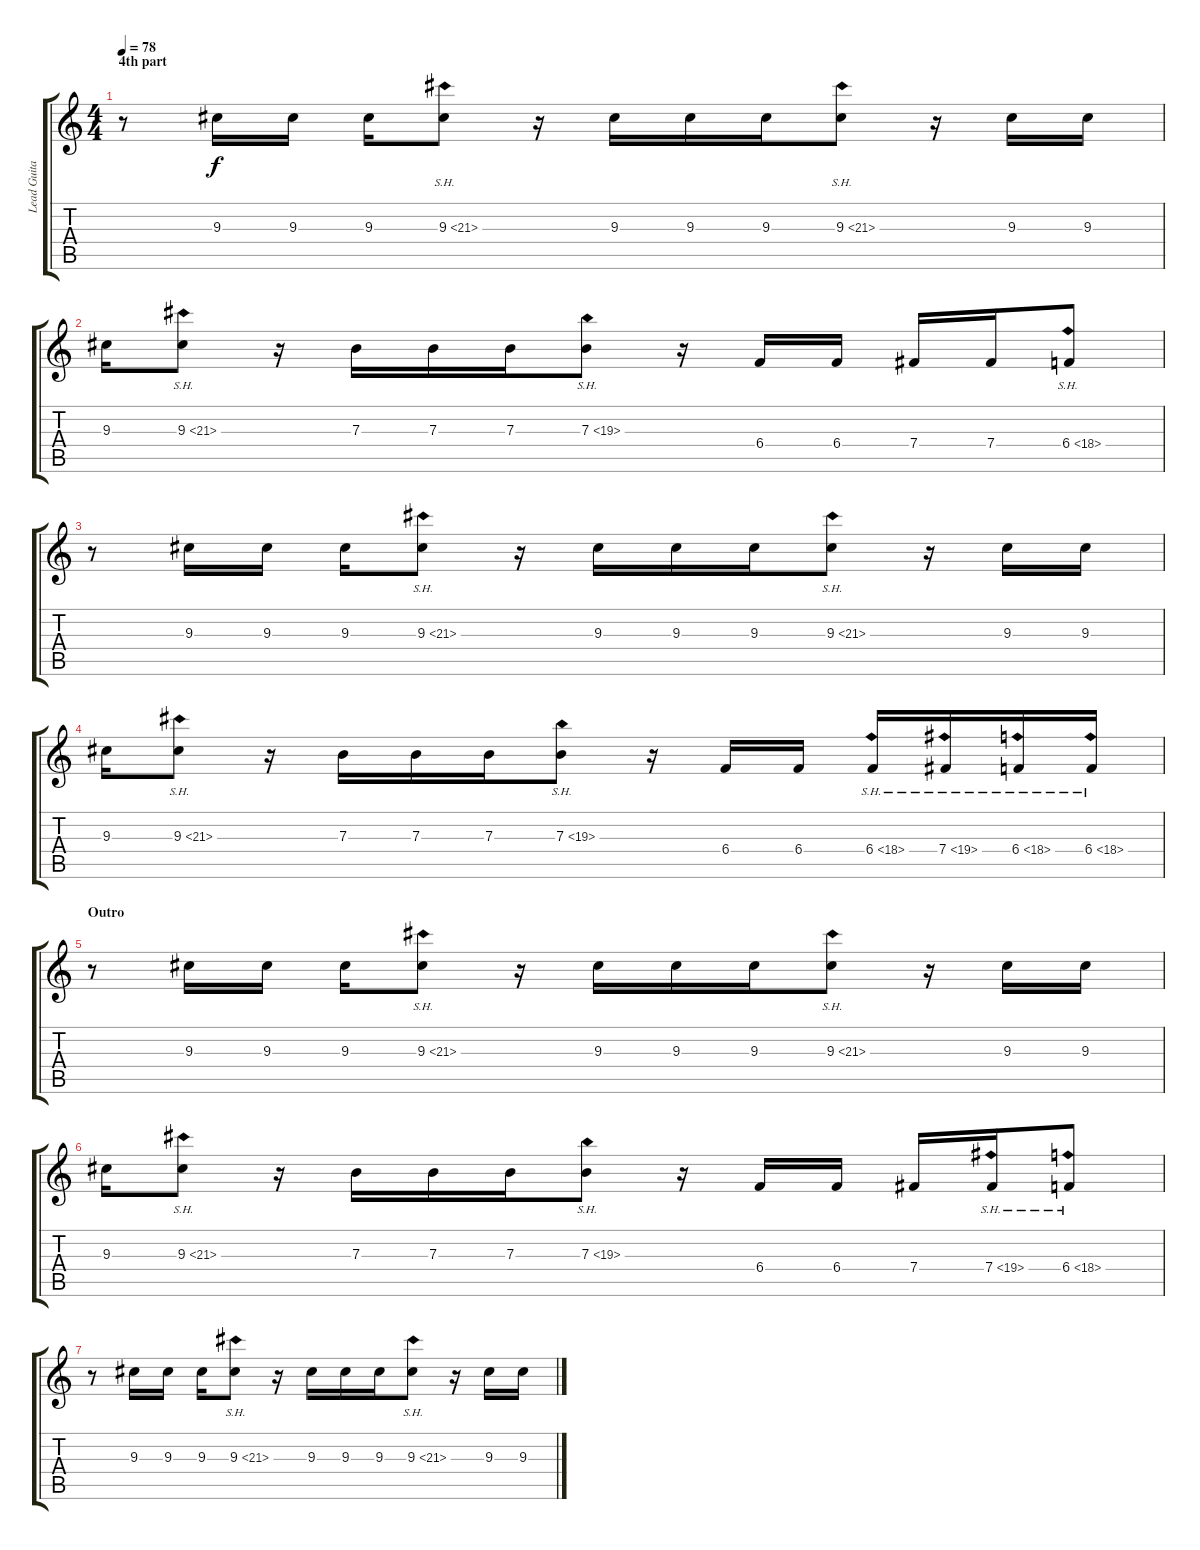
\track ("Lead Guitar w/Wah" "Lead Guita") {instrument distortionguitar}
\staff {score tabs}
\tuning (Db4 Ab3 E3 B2 Gb2 Db2) {hide}
\ts (4 4)
\section ("" "4th part")
\tempo 78
\clef g2
\ks c
r.8{dy f volume 13} 9.3.16 9.3.16 9.3.16 9.3{sh 12}.8 r.16 9.3.16 9.3.16 9.3.16 9.3{sh 12}.8 r.16 9.3.16 9.3.16 |
9.3.16 9.3{sh 12}.8 r.16 7.3.16 7.3.16 7.3.16 7.3{sh 12}.8 r.16 6.4.16 6.4.16 7.4.16 7.4.16 6.4{sh 12}.8 |
r.8 9.3.16 9.3.16 9.3.16 9.3{sh 12}.8 r.16 9.3.16 9.3.16 9.3.16 9.3{sh 12}.8 r.16 9.3.16 9.3.16 |
9.3.16 9.3{sh 12}.8 r.16 7.3.16 7.3.16 7.3.16 7.3{sh 12}.8 r.16 6.4.16 6.4.16 6.4{sh 12}.16 7.4{sh 12}.16 6.4{sh 12}.16 6.4{sh 12}.16 |
\section ("" "Outro")
r.8{volume 13} 9.3.16 9.3.16 9.3.16 9.3{sh 12}.8 r.16 9.3.16 9.3.16 9.3.16 9.3{sh 12}.8 r.16 9.3.16 9.3.16 |
9.3.16 9.3{sh 12}.8 r.16 7.3.16 7.3.16 7.3.16 7.3{sh 12}.8 r.16 6.4.16 6.4.16 7.4.16 7.4{sh 12}.16 6.4{sh 12}.8 |
r.8 9.3.16 9.3.16 9.3.16 9.3{sh 12}.8 r.16 9.3.16 9.3.16 9.3.16 9.3{sh 12}.8 r.16 9.3.16 9.3.16
